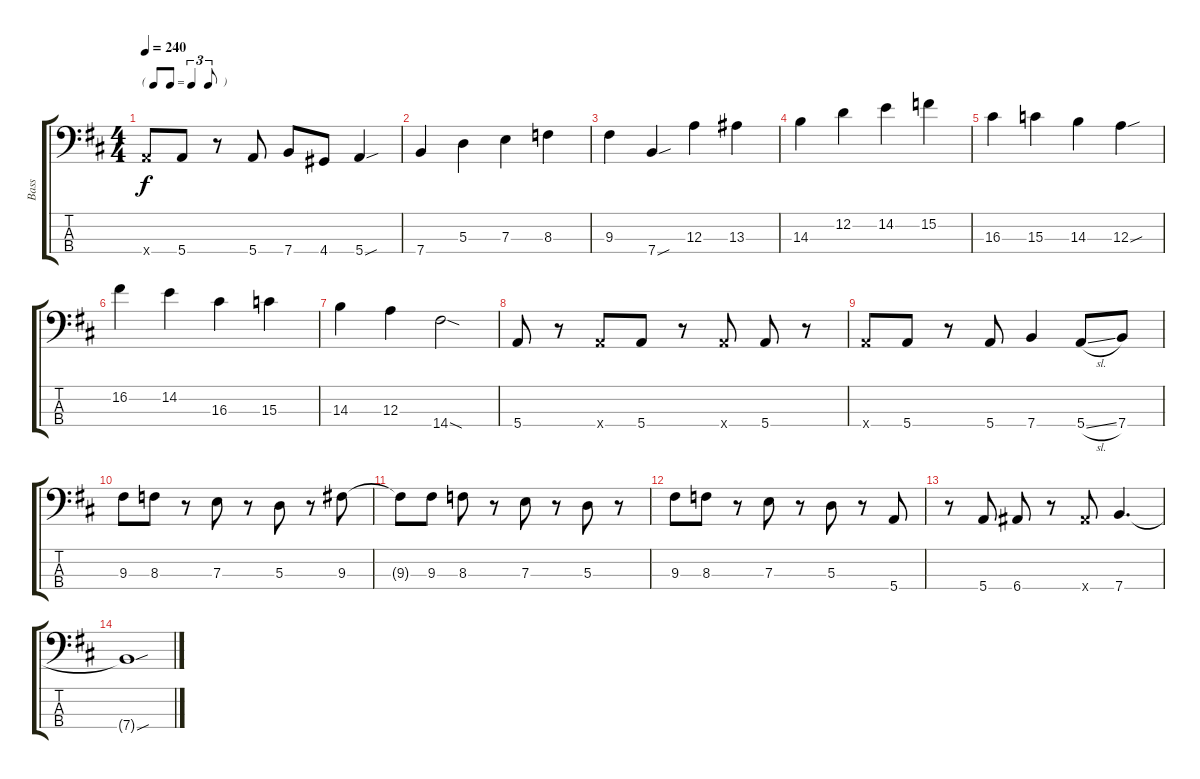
\track ("Bass" "Bass") {instrument electricbassfinger}
\staff {score tabs}
\tuning (G2 D2 A1 E1) {hide}
\ts (4 4)
\tf triplet8th
\tempo 240
\clef f4
\ks d
5.4{x}.8{dy f} 5.4.8 r.8 5.4.8 7.4.8 4.4.8 5.4{sou}.4 |
7.4.4 5.3.4 7.3.4 8.3.4 |
9.3.4 7.4{sou}.4 12.3.4 13.3.4 |
14.3.4 12.2.4 14.2.4 15.2.4 |
16.3.4 15.3.4 14.3.4 12.3{sou}.4 |
16.2.4 14.2.4 16.3.4 15.3.4 |
14.3.4 12.3.4 14.4{sod}.2 |
5.4.8 r.8 5.4{x}.8 5.4.8 r.8 5.4{x}.8 5.4.8 r.8 |
5.4{x}.8 5.4.8 r.8 5.4.8 7.4.4 5.4{sl}.8 7.4.8 |
9.3.8 8.3.8 r.8 7.3.8 r.8 5.3.8 r.8 9.3.8 |
9.3{t}.8 9.3.8 8.3.8 r.8 7.3.8 r.8 5.3.8 r.8 |
9.3.8 8.3.8 r.8 7.3.8 r.8 5.3.8 r.8 5.4.8 |
r.8 5.4.8 6.4.8 r.8 6.4{x}.8 7.4.4{d} |
7.4{sou t}.1
